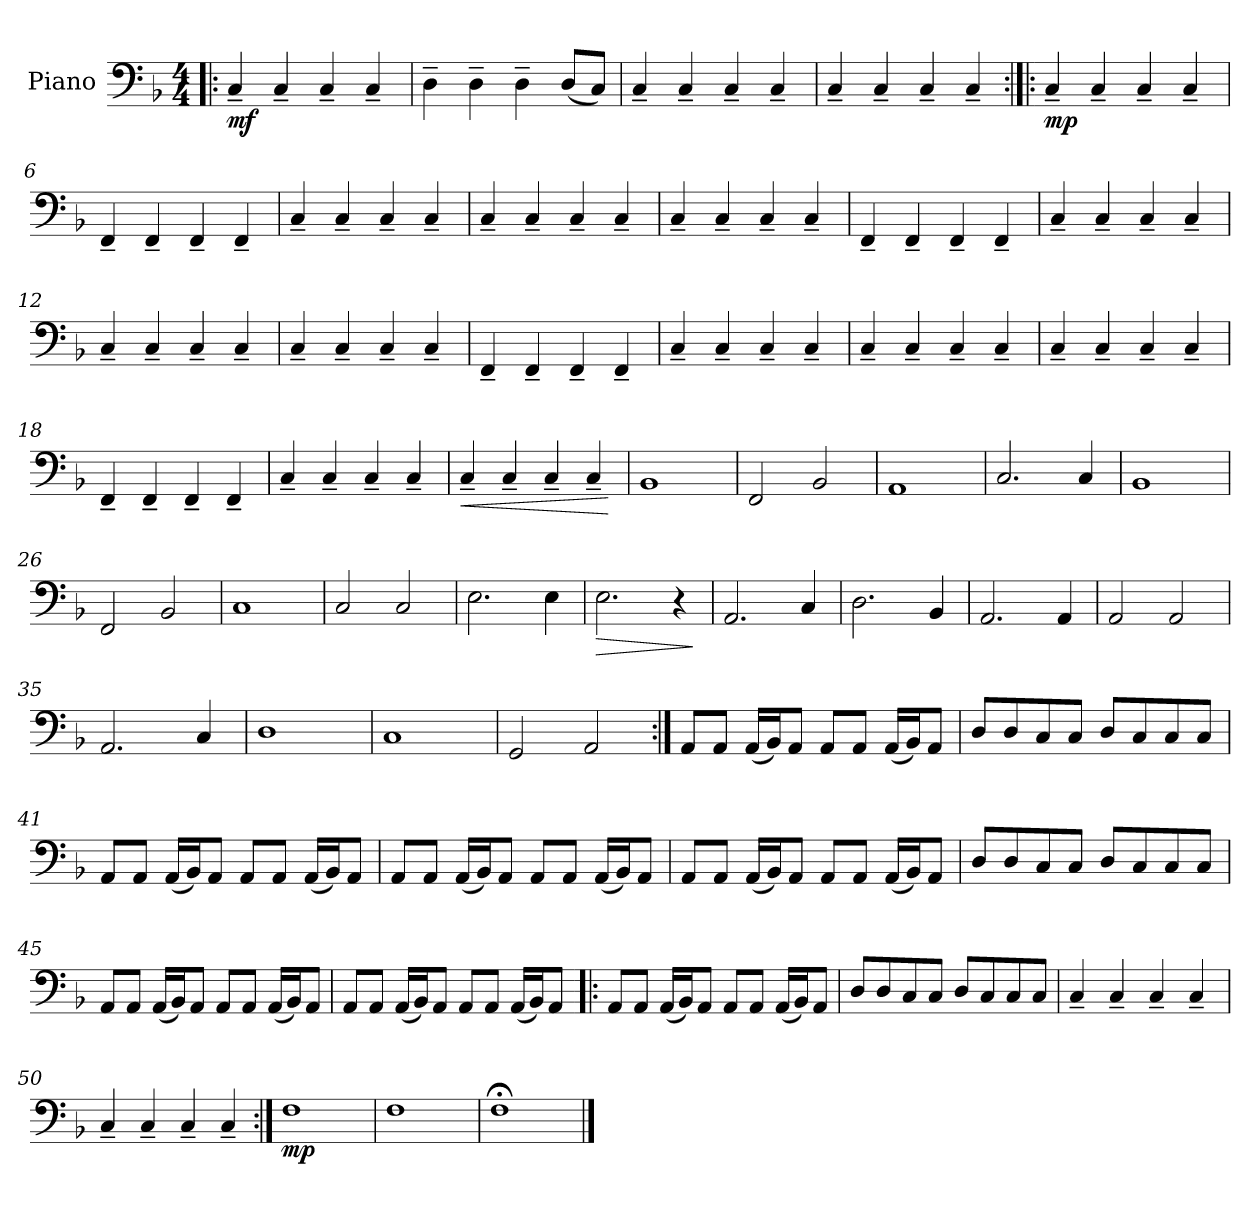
**kern	**dynam
*part1	*part1
*staff1	*staff1
*I"Piano	*
*I'Pno.	*
*clefF4	*
*k[b-]	*
*M4/4	*
*MM75	*
=1!|:	=1!|:
!	!LO:DY:b
4C~/	mf
4C~/	.
4C~/	.
4C~/	.
=2	=2
4D~\	.
4D~\	.
4D~\	.
(8D/L	.
8C/J)	.
=3	=3
4C~/	.
4C~/	.
4C~/	.
4C~/	.
=4	=4
4C~/	.
4C~/	.
4C~/	.
4C~/	.
=5:|!|:	=5:|!|:
!	!LO:DY:b
4C~/	mp
4C~/	.
4C~/	.
4C~/	.
=6	=6
4FF~/	.
4FF~/	.
4FF~/	.
4FF~/	.
=7	=7
4C~/	.
4C~/	.
4C~/	.
4C~/	.
=8	=8
4C~/	.
4C~/	.
4C~/	.
4C~/	.
!!LO:LB:g=z
=9	=9
4C~/	.
4C~/	.
4C~/	.
4C~/	.
=10	=10
4FF~/	.
4FF~/	.
4FF~/	.
4FF~/	.
=11	=11
4C~/	.
4C~/	.
4C~/	.
4C~/	.
=12	=12
4C~/	.
4C~/	.
4C~/	.
4C~/	.
=13	=13
4C~/	.
4C~/	.
4C~/	.
4C~/	.
=14	=14
4FF~/	.
4FF~/	.
4FF~/	.
4FF~/	.
=15	=15
4C~/	.
4C~/	.
4C~/	.
4C~/	.
=16	=16
4C~/	.
4C~/	.
4C~/	.
4C~/	.
=17	=17
4C~/	.
4C~/	.
4C~/	.
4C~/	.
!!LO:LB:g=z
=18	=18
4FF~/	.
4FF~/	.
4FF~/	.
4FF~/	.
=19	=19
4C~/	.
4C~/	.
4C~/	.
4C~/	.
=20	=20
!	!LO:HP:b
4C~/	<
4C~/	.
4C~/	.
4C~/	.
.	[
=21	=21
1BB-	.
=22	=22
2FF/	.
2BB-/	.
=23	=23
1AA	.
=24	=24
2.C/	.
4C/	.
=25	=25
1BB-	.
=26	=26
2FF/	.
2BB-/	.
=27	=27
1C	.
=28	=28
2C/	.
2C/	.
=29	=29
2.E\	.
4E\	.
!!LO:LB:g=z
=30	=30
!	!LO:HP:b
2.E\	>
4r	.
.	]
=31	=31
2.AA/	.
4C/	.
=32	=32
2.D\	.
4BB-/	.
=33	=33
2.AA/	.
4AA/	.
=34	=34
2AA/	.
2AA/	.
=35	=35
2.AA/	.
4C/	.
=36	=36
1D	.
=37	=37
1C	.
=38	=38
2GG/	.
2AA/	.
=39:|!	=39:|!
8AA/L	.
8AA/J	.
(16AA/LL	.
16BB-/J)	.
8AA/J	.
8AA/L	.
8AA/J	.
(16AA/LL	.
16BB-/J)	.
8AA/J	.
!!LO:LB:g=z
=40	=40
8D/L	.
8D/	.
8C/	.
8C/J	.
8D/L	.
8C/	.
8C/	.
8C/J	.
=41	=41
8AA/L	.
8AA/J	.
(16AA/LL	.
16BB-/J)	.
8AA/J	.
8AA/L	.
8AA/J	.
(16AA/LL	.
16BB-/J)	.
8AA/J	.
=42	=42
8AA/L	.
8AA/J	.
(16AA/LL	.
16BB-/J)	.
8AA/J	.
8AA/L	.
8AA/J	.
(16AA/LL	.
16BB-/J)	.
8AA/J	.
=43	=43
8AA/L	.
8AA/J	.
(16AA/LL	.
16BB-/J)	.
8AA/J	.
8AA/L	.
8AA/J	.
(16AA/LL	.
16BB-/J)	.
8AA/J	.
!!LO:LB:g=z
=44	=44
8D/L	.
8D/	.
8C/	.
8C/J	.
8D/L	.
8C/	.
8C/	.
8C/J	.
=45	=45
8AA/L	.
8AA/J	.
(16AA/LL	.
16BB-/J)	.
8AA/J	.
8AA/L	.
8AA/J	.
(16AA/LL	.
16BB-/J)	.
8AA/J	.
=46	=46
8AA/L	.
8AA/J	.
(16AA/LL	.
16BB-/J)	.
8AA/J	.
8AA/L	.
8AA/J	.
(16AA/LL	.
16BB-/J)	.
8AA/J	.
=47!|:	=47!|:
8AA/L	.
8AA/J	.
(16AA/LL	.
16BB-/J)	.
8AA/J	.
8AA/L	.
8AA/J	.
(16AA/LL	.
16BB-/J)	.
8AA/J	.
!!LO:LB:g=z
=48	=48
8D/L	.
8D/	.
8C/	.
8C/J	.
8D/L	.
8C/	.
8C/	.
8C/J	.
=49	=49
4C~/	.
4C~/	.
4C~/	.
4C~/	.
=50	=50
4C~/	.
4C~/	.
4C~/	.
4C~/	.
=51:|!	=51:|!
!	!LO:DY:b
1F	mp
=52	=52
1F	.
=53	=53
1F;<	.
==	==
*-	*-
